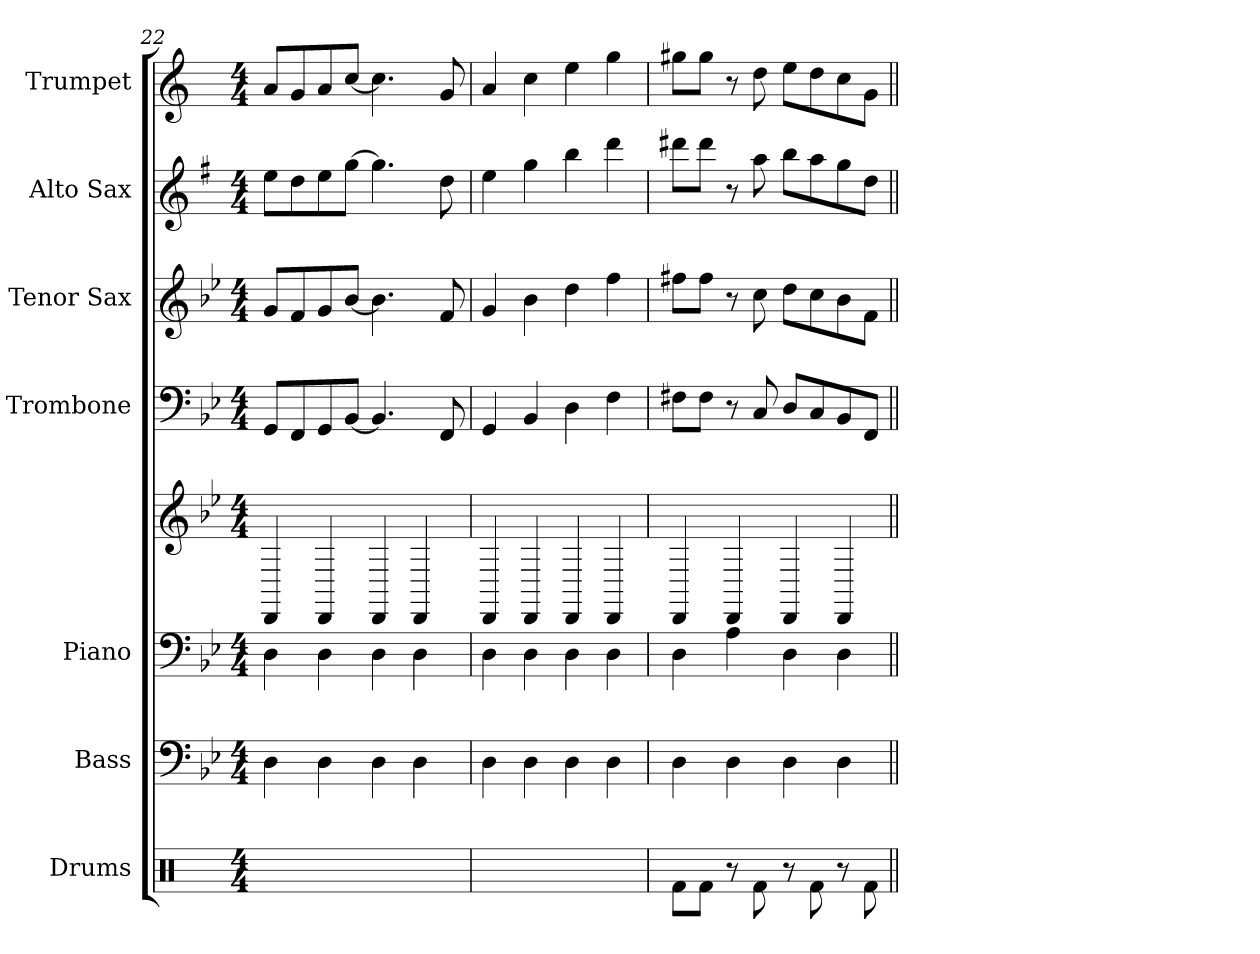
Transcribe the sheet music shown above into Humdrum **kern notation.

**kern	**kern	**kern	**kern	**kern	**kern	**kern	**kern
*part7	*part6	*part5	*part5	*part4	*part3	*part2	*part1
*staff8	*staff7	*staff6	*staff5	*staff4	*staff3	*staff2	*staff1
*I"Drums	*I"Bass	*I"Piano	*	*I"Trombone	*I"Tenor Sax	*I"Alto Sax	*I"Trumpet
*I'Drums	*I'Bass	*I'Piano	*	*I'Tbn.	*I'Tenor	*I'Alto	*I'Tpt.
*clefX	*clefF4	*clefF4	*clefG2	*clefF4	*clefG2	*clefG2	*clefG2
*	*ITrd7c12	*	*	*	*ITrd8c14	*ITrd5c9	*ITrd1c2
*k[]	*k[b-e-]	*k[b-e-]	*k[b-e-]	*k[b-e-]	*k[b-e-]	*k[b-e-]	*k[b-e-]
*M4/4	*M4/4	*M4/4	*M4/4	*M4/4	*M4/4	*M4/4	*M4/4
=22	=22	=22	=22	=22	=22	=22	=22
4R	4DD	4D	4DD	8GG/L	8G/L	8g\L	8g/L
.	.	.	.	8FF/	8F/	8f\	8f/
4R	4DD	4D	4DD	8GG/	8G/	8g\	8g/
.	.	.	.	[8BB-/J	[8B-/J	[8b-\J	[8b-/J
4R	4DD	4D	4DD	4.BB-/]	4.B-\]	4.b-\]	4.b-\]
4R	4DD	4D	4DD	.	.	.	.
.	.	.	.	8FF/	8F/	8f\	8f/
=23	=23	=23	=23	=23	=23	=23	=23
4R	4DD	4D	4DD	4GG/	4G/	4g\	4g/
4R	4DD	4D	4DD	4BB-/	4B-\	4b-\	4b-\
4R	4DD	4D	4DD	4D\	4d\	4dd\	4dd\
4R	4DD	4D	4DD	4F\	4f\	4ff\	4ff\
!!LO:PB:g=z
=24	=24	=24	=24	=24	=24	=24	=24
*^	*	*	*	*	*	*	*
4R	8Rf\L	4DD	4D	4DD	8F#X\L	8f#X\L	8ff#X\L	8ff#X\L
.	8Rf\J	.	.	.	8F#\J	8f#\J	8ff#\J	8ff#\J
4R	8r	4DD	4A	4DD	8r	8r	8r	8r
.	8Rf\	.	.	.	8C/	8c\	8cc\	8cc\
4R	8r	4DD	4D	4DD	8D/L	8d\L	8dd\L	8dd\L
.	8Rf\	.	.	.	8C/	8c\	8cc\	8cc\
4R	8r	4DD	4D	4DD	8BB-/	8B-\	8b-\	8b-\
.	8Rf\	.	.	.	8FF/J	8F\J	8f\J	8f\J
*v	*v	*	*	*	*	*	*	*
=||	=||	=||	=||	=||	=||	=||	=||
*-	*-	*-	*-	*-	*-	*-	*-
